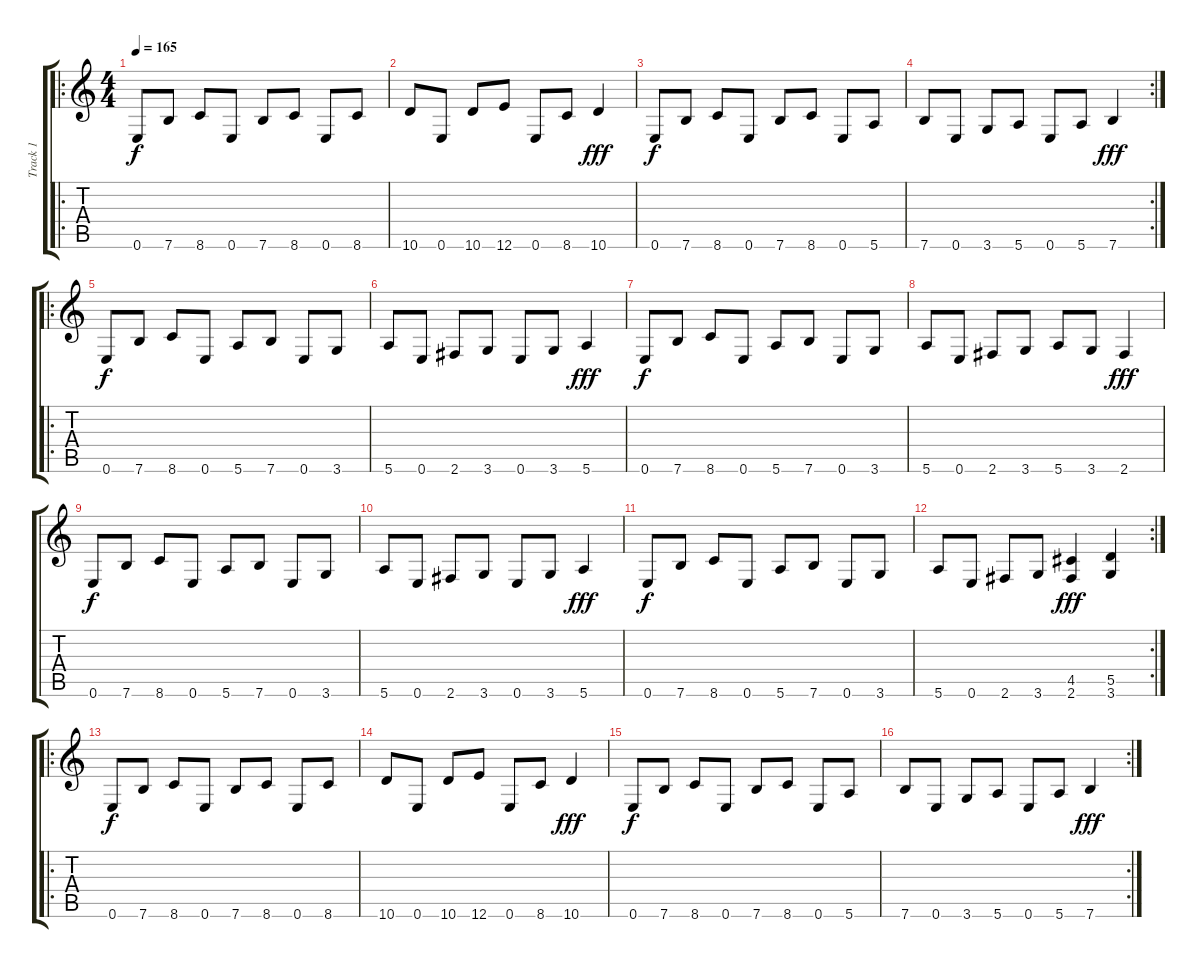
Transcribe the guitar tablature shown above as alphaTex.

\track ("Track 1" "Track 1") {instrument distortionguitar}
\staff {score tabs}
\tuning (E4 B3 G3 D3 A2 E2) {hide}
\ro
\ts (4 4)
\tempo 165
\clef g2
\ks c
0.6.8{dy f} 7.6.8 8.6.8 0.6.8 7.6.8 8.6.8 0.6.8 8.6.8 |
10.6.8 0.6.8 10.6.8 12.6.8 0.6.8 8.6.8 10.6.4{dy fff} |
0.6.8{dy f} 7.6.8 8.6.8 0.6.8 7.6.8 8.6.8 0.6.8 5.6.8 |
\rc 2
7.6.8 0.6.8 3.6.8 5.6.8 0.6.8 5.6.8 7.6.4{dy fff} |
\ro
0.6.8{dy f} 7.6.8 8.6.8 0.6.8 5.6.8 7.6.8 0.6.8 3.6.8 |
5.6.8 0.6.8 2.6.8 3.6.8 0.6.8 3.6.8 5.6.4{dy fff} |
0.6.8{dy f} 7.6.8 8.6.8 0.6.8 5.6.8 7.6.8 0.6.8 3.6.8 |
5.6.8 0.6.8 2.6.8 3.6.8 5.6.8 3.6.8 2.6.4{dy fff} |
0.6.8{dy f} 7.6.8 8.6.8 0.6.8 5.6.8 7.6.8 0.6.8 3.6.8 |
5.6.8 0.6.8 2.6.8 3.6.8 0.6.8 3.6.8 5.6.4{dy fff} |
0.6.8{dy f} 7.6.8 8.6.8 0.6.8 5.6.8 7.6.8 0.6.8 3.6.8 |
\rc 2
5.6.8 0.6.8 2.6.8 3.6.8 (4.5 2.6).4{dy fff} (5.5 3.6).4 |
\ro
0.6.8{dy f} 7.6.8 8.6.8 0.6.8 7.6.8 8.6.8 0.6.8 8.6.8 |
10.6.8 0.6.8 10.6.8 12.6.8 0.6.8 8.6.8 10.6.4{dy fff} |
0.6.8{dy f} 7.6.8 8.6.8 0.6.8 7.6.8 8.6.8 0.6.8 5.6.8 |
\rc 2
7.6.8 0.6.8 3.6.8 5.6.8 0.6.8 5.6.8 7.6.4{dy fff}
